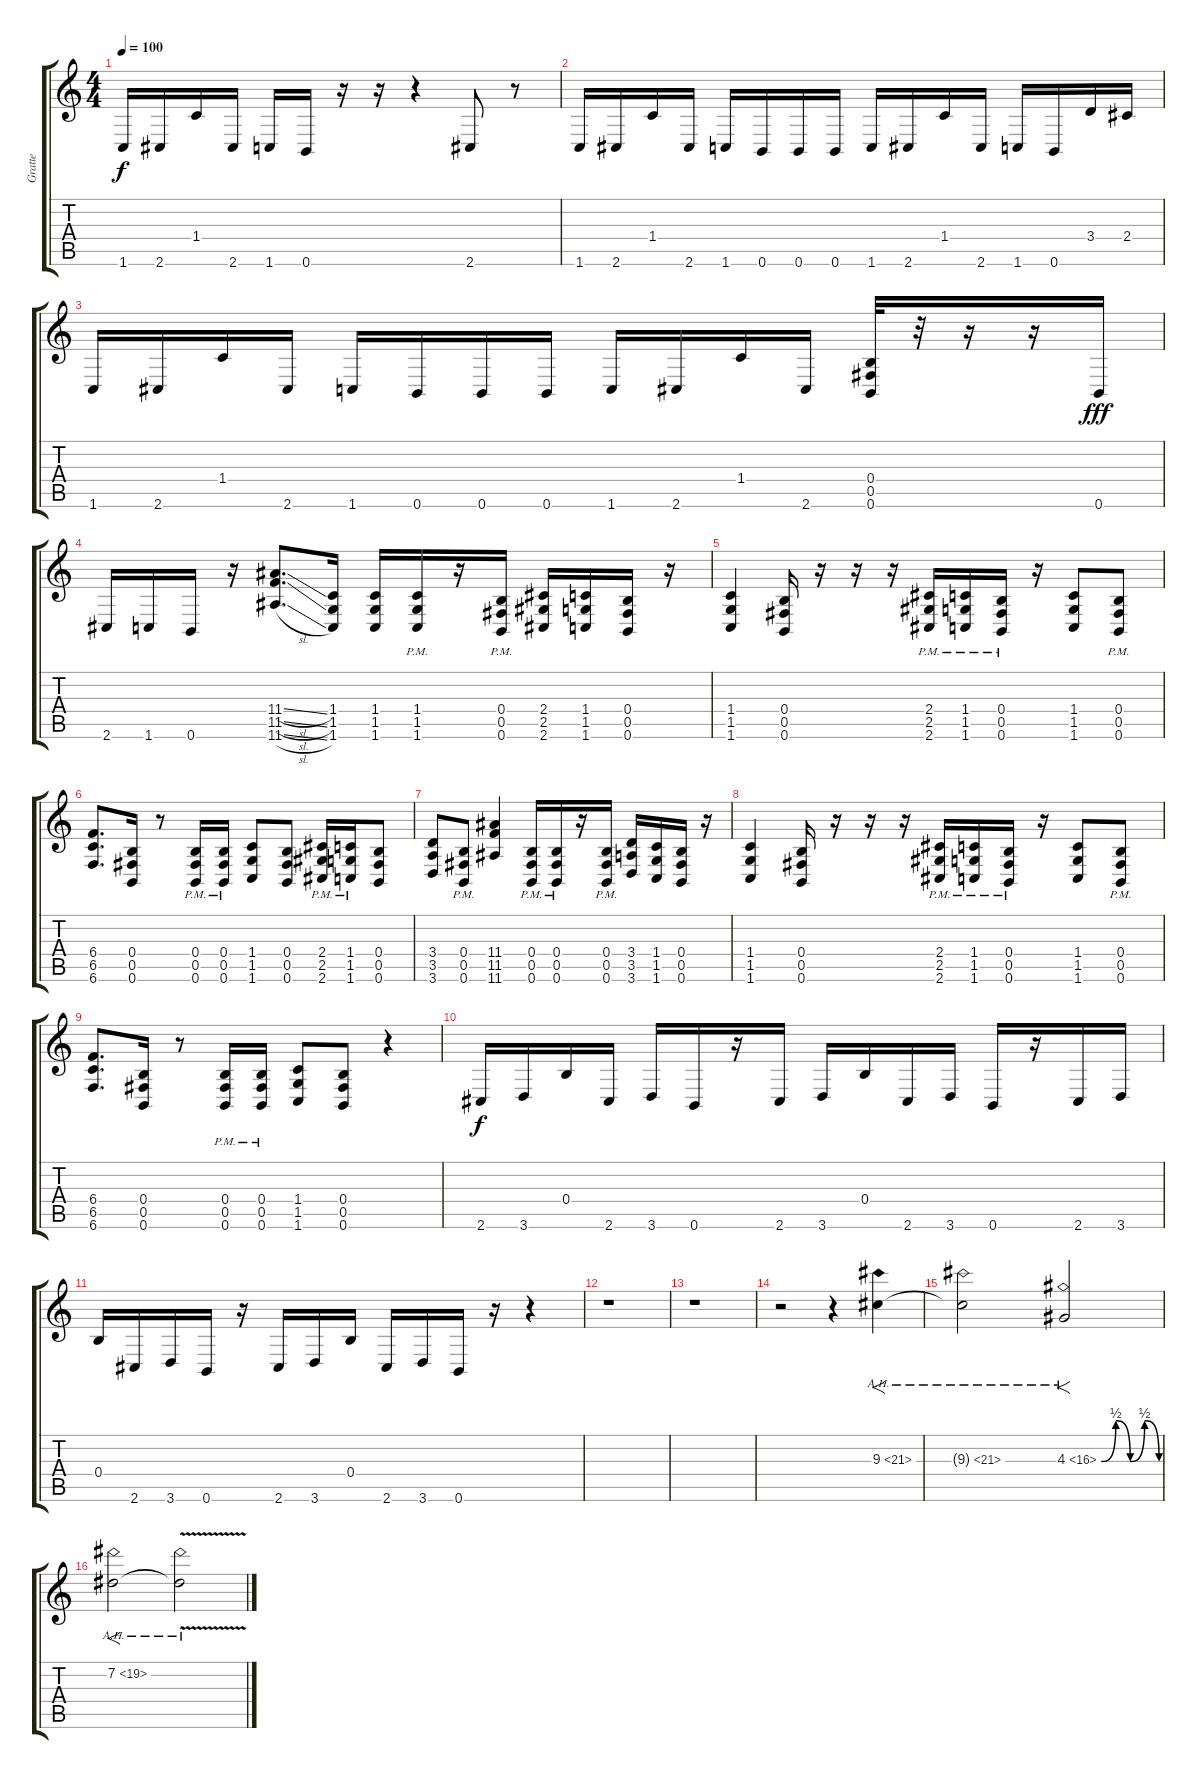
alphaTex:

\track ("Gratte" "Gratte") {instrument distortionguitar}
\staff {score tabs}
\tuning (Db4 Ab3 E3 B2 Gb2 B1) {hide}
\ts (4 4)
\tempo 100
\clef g2
\ks c
1.6.16{dy f} 2.6.16 1.4.16 2.6.16 1.6.16 0.6.16 r.16 r.16 r.4 2.6.8 r.8 |
1.6.16 2.6.16 1.4.16 2.6.16 1.6.16 0.6.16 0.6.16 0.6.16 1.6.16 2.6.16 1.4.16 2.6.16 1.6.16 0.6.16 3.4.16 2.4.16 |
1.6.16 2.6.16 1.4.16 2.6.16 1.6.16 0.6.16 0.6.16 0.6.16 1.6.16 2.6.16 1.4.16 2.6.16 (0.4 0.5 0.6).32 r.32 r.16 r.16 0.6.16{dy fff} |
2.6.16 1.6.16 0.6.16 r.16 (11.4{sl} 11.5{sl} 11.6{sl}).8{d} (1.4 1.5 1.6).16 (1.4 1.5 1.6).16 (1.4{pm} 1.5{pm} 1.6{pm}).16 r.16 (0.4{pm} 0.5{pm} 0.6{pm}).16 (2.4 2.5 2.6).16 (1.4 1.5 1.6).16 (0.4 0.5 0.6).16 r.16 |
(1.4 1.5 1.6).4 (0.4 0.5 0.6).16 r.16 r.16 r.16 (2.4{pm} 2.5{pm} 2.6{pm}).16 (1.4{pm} 1.5{pm} 1.6{pm}).16 (0.4{pm} 0.5{pm} 0.6{pm}).16 r.16 (1.4 1.5 1.6).8 (0.4{pm} 0.5{pm} 0.6{pm}).8 |
(6.4 6.5 6.6).8{d} (0.4 0.5 0.6).16 r.8 (0.4{pm} 0.5{pm} 0.6{pm}).16 (0.4{pm} 0.5{pm} 0.6{pm}).16 (1.4 1.5 1.6).8 (0.4 0.5 0.6).8 (2.4{pm} 2.5{pm} 2.6{pm}).16 (1.4{pm} 1.5{pm} 1.6{pm}).16 (0.4 0.5 0.6).8 |
(3.4 3.5 3.6).8 (0.4{pm} 0.5{pm} 0.6{pm}).8 (11.4 11.5 11.6).4 (0.4{pm} 0.5{pm} 0.6{pm}).16 (0.4{pm} 0.5{pm} 0.6{pm}).16 r.16 (0.4{pm} 0.5{pm} 0.6{pm}).16 (3.4 3.5 3.6).16 (1.4 1.5 1.6).16 (0.4 0.5 0.6).16 r.16 |
(1.4 1.5 1.6).4 (0.4 0.5 0.6).16 r.16 r.16 r.16 (2.4{pm} 2.5{pm} 2.6{pm}).16 (1.4{pm} 1.5{pm} 1.6{pm}).16 (0.4{pm} 0.5{pm} 0.6{pm}).16 r.16 (1.4 1.5 1.6).8 (0.4{pm} 0.5{pm} 0.6{pm}).8 |
(6.4 6.5 6.6).8{d} (0.4 0.5 0.6).16 r.8 (0.4{pm} 0.5{pm} 0.6{pm}).16 (0.4{pm} 0.5{pm} 0.6{pm}).16 (1.4 1.5 1.6).8 (0.4 0.5 0.6).8 r.4 |
2.6.16{dy f volume 13 balance 16} 3.6.16 0.4.16 2.6.16 3.6.16 0.6.16 r.16 2.6.16 3.6.16 0.4.16 2.6.16 3.6.16 0.6.16 r.16 2.6.16 3.6.16 |
0.4.16 2.6.16 3.6.16 0.6.16 r.16 2.6.16 3.6.16 0.4.16 2.6.16 3.6.16 0.6.16 r.16 r.4 |
r.1 |
r.1 |
r.2 r.4 9.3{ah 12}.4{f} |
9.3{ah 12 t}.2 4.3{be (custom 0 0 15 2 30 0 45 2 60 0) ah 12}.2{f} |
7.2{ah 12}.2{f} 7.2{ah 12 v t}.2
